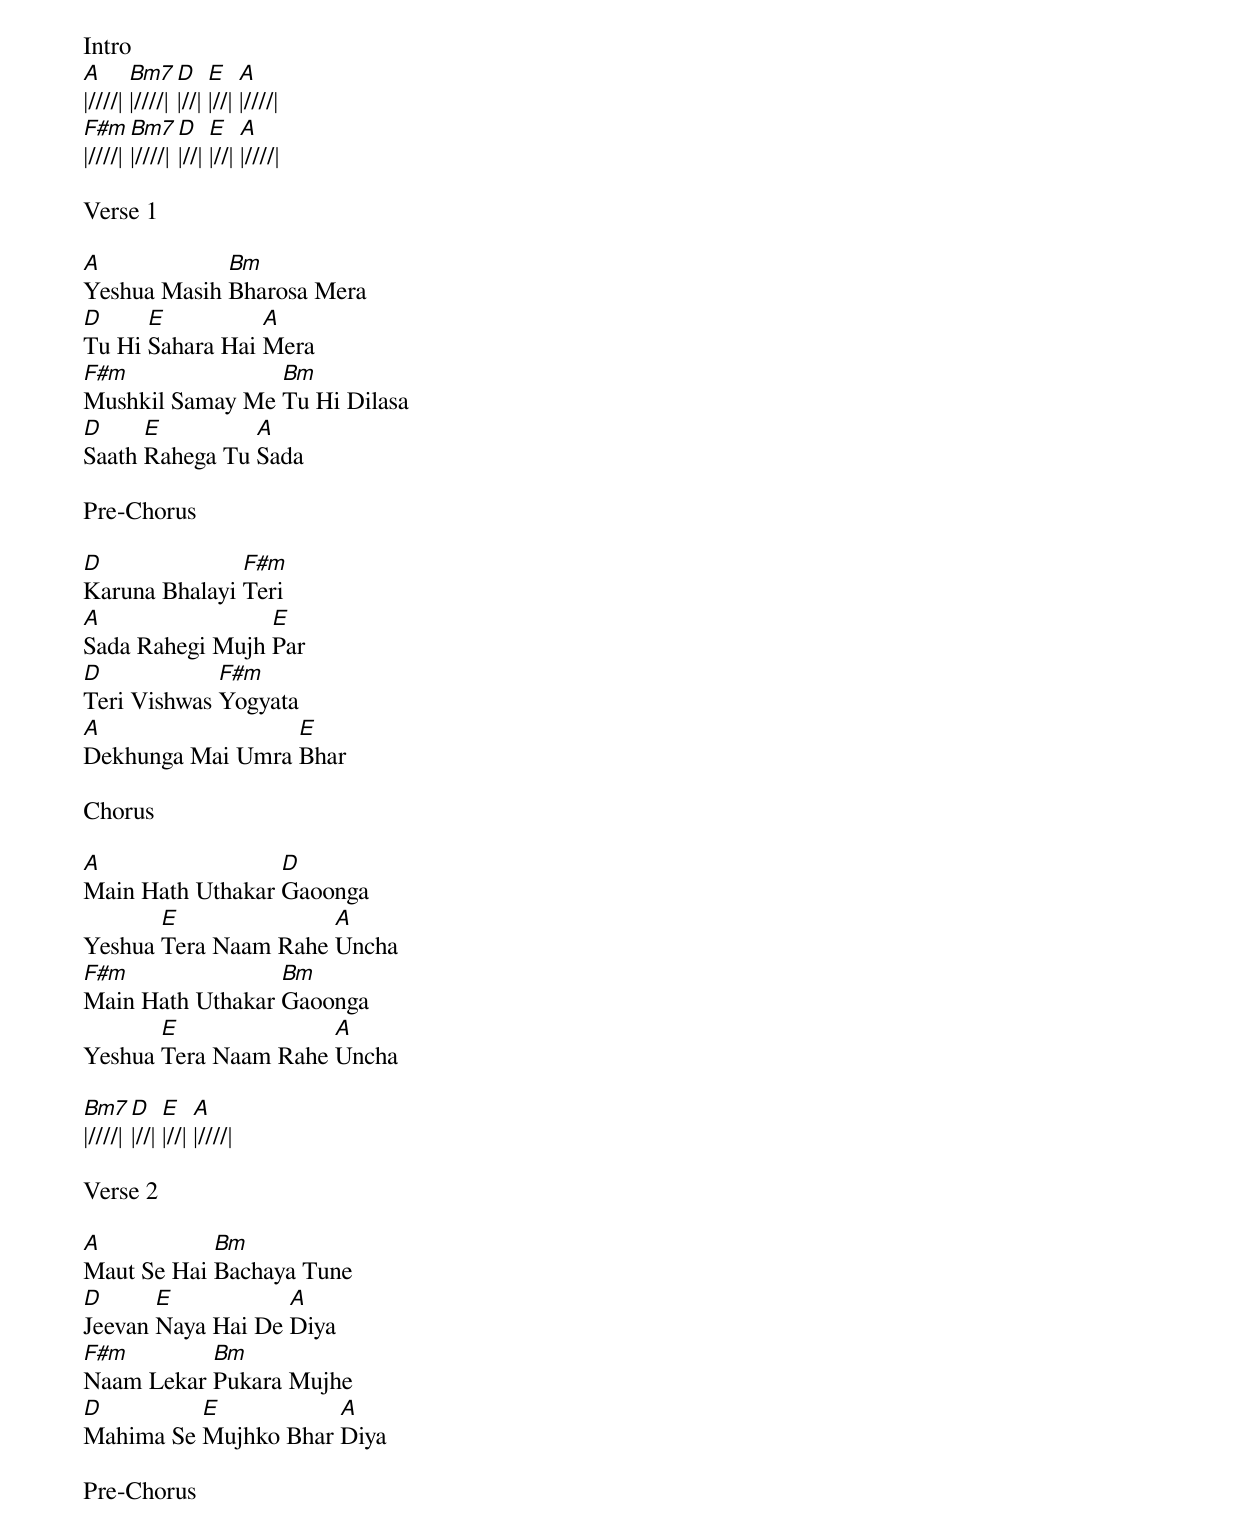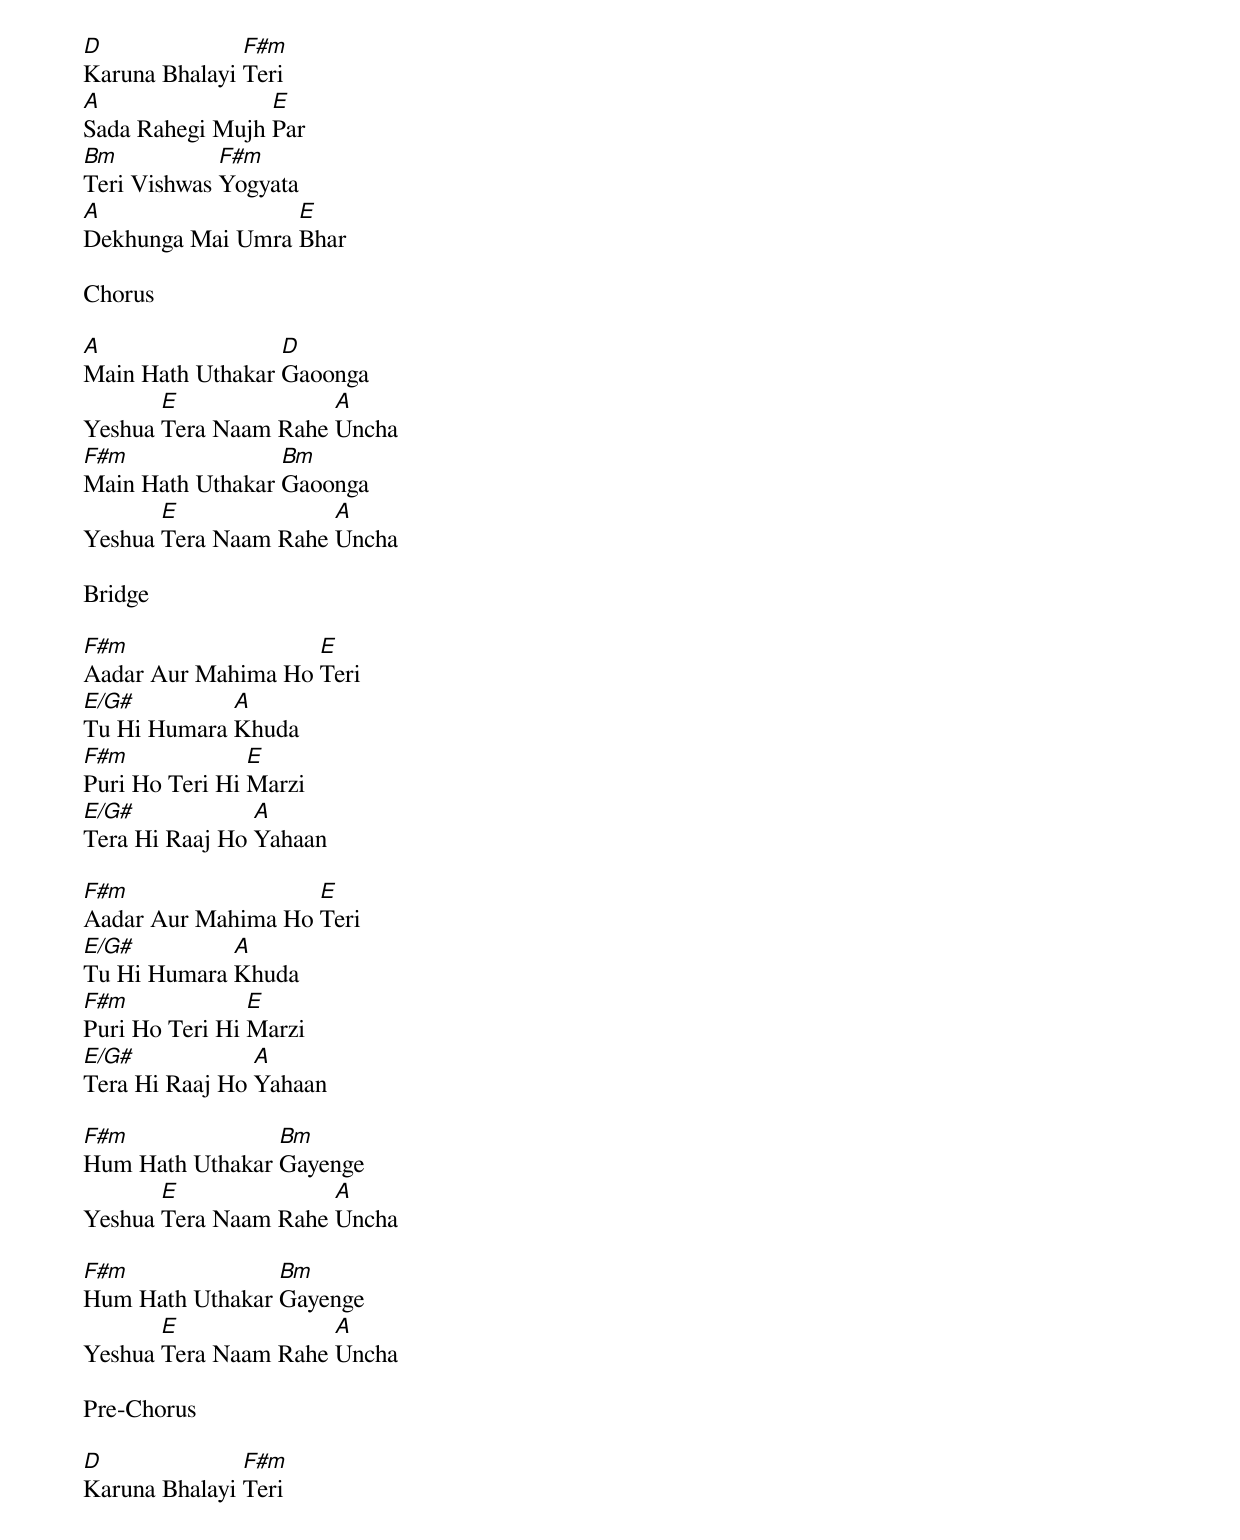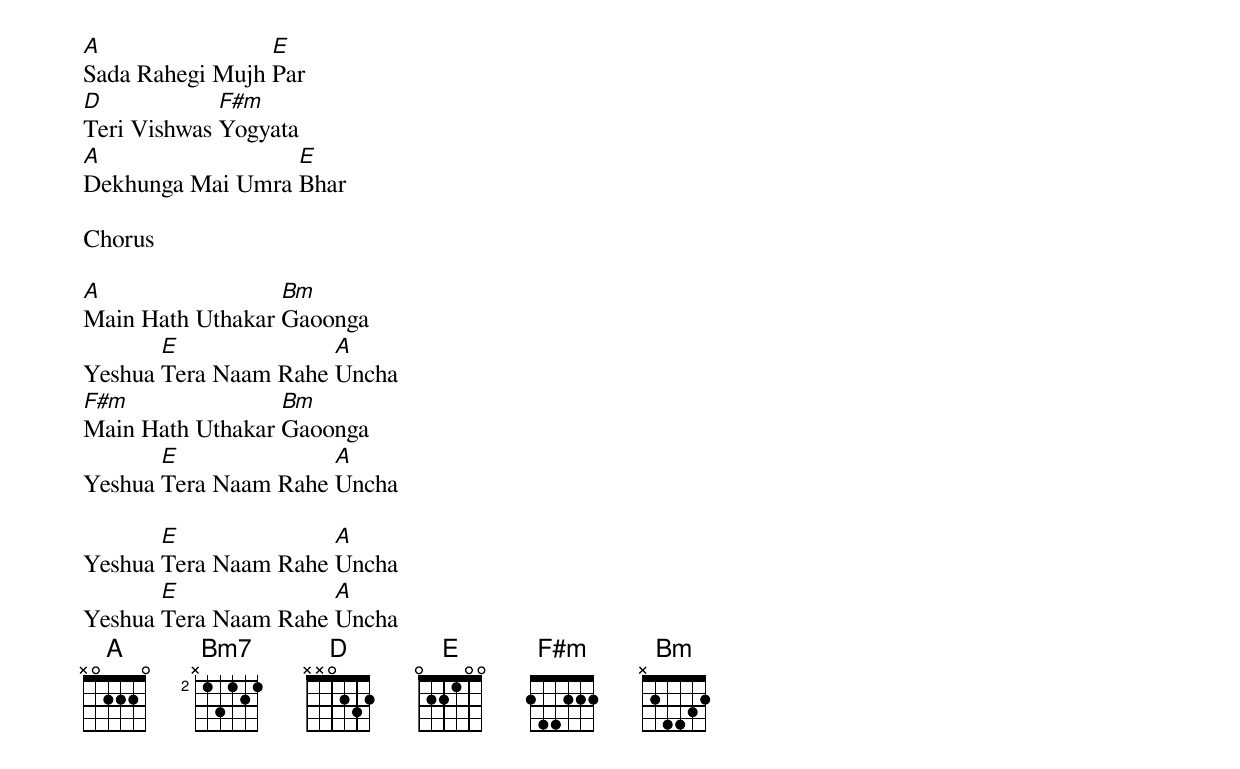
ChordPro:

Intro
[A]|////| [Bm7]|////| [D]|//| [E]|//| [A]|////|
[F#m]|////| [Bm7]|////| [D]|//| [E]|//| [A]|////|

Verse 1

[A]Yeshua Masih [Bm]Bharosa Mera
[D]Tu Hi [E]Sahara Hai [A]Mera
[F#m]Mushkil Samay Me [Bm]Tu Hi Dilasa
[D]Saath [E]Rahega Tu [A]Sada

Pre-Chorus

[D]Karuna Bhalayi [F#m]Teri
[A]Sada Rahegi Mujh [E]Par
[D]Teri Vishwas [F#m]Yogyata
[A]Dekhunga Mai Umra [E]Bhar

Chorus

[A]Main Hath Uthakar [D]Gaoonga
Yeshua [E]Tera Naam Rahe [A]Uncha
[F#m]Main Hath Uthakar [Bm]Gaoonga
Yeshua [E]Tera Naam Rahe [A]Uncha

[Bm7]|////| [D]|//| [E]|//| [A]|////|

Verse 2

[A]Maut Se Hai [Bm]Bachaya Tune
[D]Jeevan [E]Naya Hai De [A]Diya
[F#m]Naam Lekar [Bm]Pukara Mujhe
[D]Mahima Se [E]Mujhko Bhar [A]Diya

Pre-Chorus

[D]Karuna Bhalayi [F#m]Teri
[A]Sada Rahegi Mujh [E]Par
[Bm]Teri Vishwas [F#m]Yogyata
[A]Dekhunga Mai Umra [E]Bhar

Chorus

[A]Main Hath Uthakar [D]Gaoonga
Yeshua [E]Tera Naam Rahe [A]Uncha
[F#m]Main Hath Uthakar [Bm]Gaoonga
Yeshua [E]Tera Naam Rahe [A]Uncha

Bridge

[F#m]Aadar Aur Mahima Ho [E]Teri
[E/G#]Tu Hi Humara [A]Khuda
[F#m]Puri Ho Teri Hi [E]Marzi
[E/G#]Tera Hi Raaj Ho [A]Yahaan

[F#m]Aadar Aur Mahima Ho [E]Teri
[E/G#]Tu Hi Humara [A]Khuda
[F#m]Puri Ho Teri Hi [E]Marzi
[E/G#]Tera Hi Raaj Ho [A]Yahaan

[F#m]Hum Hath Uthakar [Bm]Gayenge
Yeshua [E]Tera Naam Rahe [A]Uncha

[F#m]Hum Hath Uthakar [Bm]Gayenge
Yeshua [E]Tera Naam Rahe [A]Uncha

Pre-Chorus

[D]Karuna Bhalayi [F#m]Teri
[A]Sada Rahegi Mujh [E]Par
[D]Teri Vishwas [F#m]Yogyata
[A]Dekhunga Mai Umra [E]Bhar

Chorus

[A]Main Hath Uthakar [Bm]Gaoonga
Yeshua [E]Tera Naam Rahe [A]Uncha
[F#m]Main Hath Uthakar [Bm]Gaoonga
Yeshua [E]Tera Naam Rahe [A]Uncha

Yeshua [E]Tera Naam Rahe [A]Uncha
Yeshua [E]Tera Naam Rahe [A]Uncha
